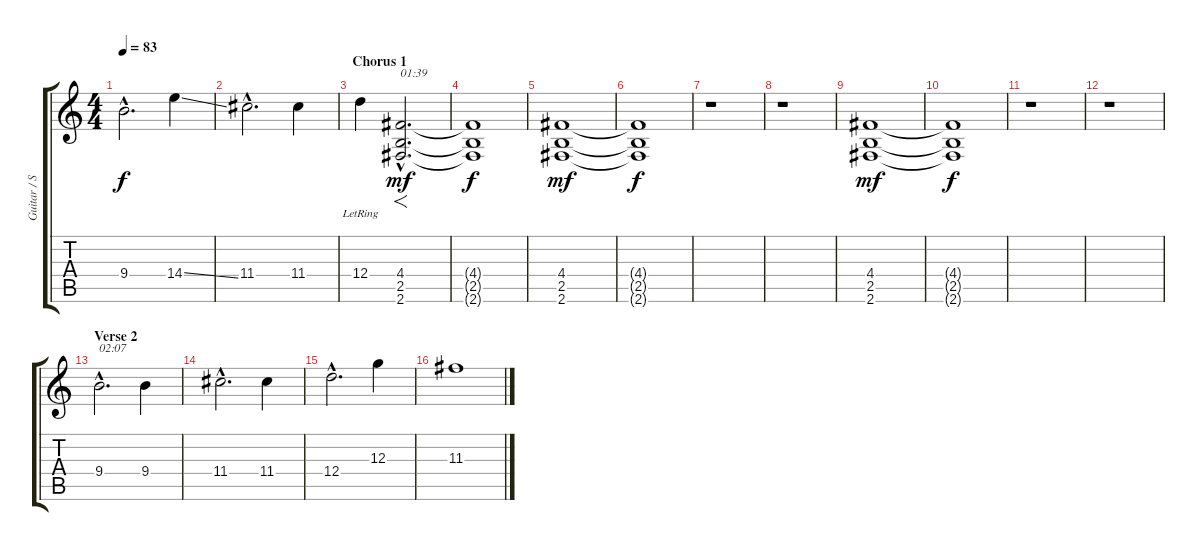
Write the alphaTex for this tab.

\track ("Guitar / Stef Carpenter" "Guitar / S") {instrument electricguitarjazz}
\staff {score tabs}
\tuning (E4 B3 G3 D3 A2 E2) {hide}
\ts (4 4)
\tempo 83
\clef g2
\ks c
9.4{hac}.2{d dy f} 14.4{ss}.4 |
11.4{hac}.2{d} 11.4.4 |
\section ("" "Chorus 1")
12.4{lr}.4 (4.4{hac} 2.5{hac} 2.6{hac}).2{f d txt "01:39" dy mf volume 12 instrument distortionguitar} |
(4.4{t} 2.5{t} 2.6{t}).1{dy f} |
(4.4 2.5 2.6).1{dy mf} |
(4.4{t} 2.5{t} 2.6{t}).1{dy f} |
r.1 |
r.1 |
(4.4 2.5 2.6).1{dy mf} |
(4.4{t} 2.5{t} 2.6{t}).1{dy f} |
r.1 |
r.1 |
\section ("" "Verse 2")
9.4{hac}.2{d txt "02:07" volume 14 instrument electricguitarjazz} 9.4.4 |
11.4{hac}.2{d} 11.4.4 |
12.4{hac}.2{d} 12.3.4 |
11.3.1
